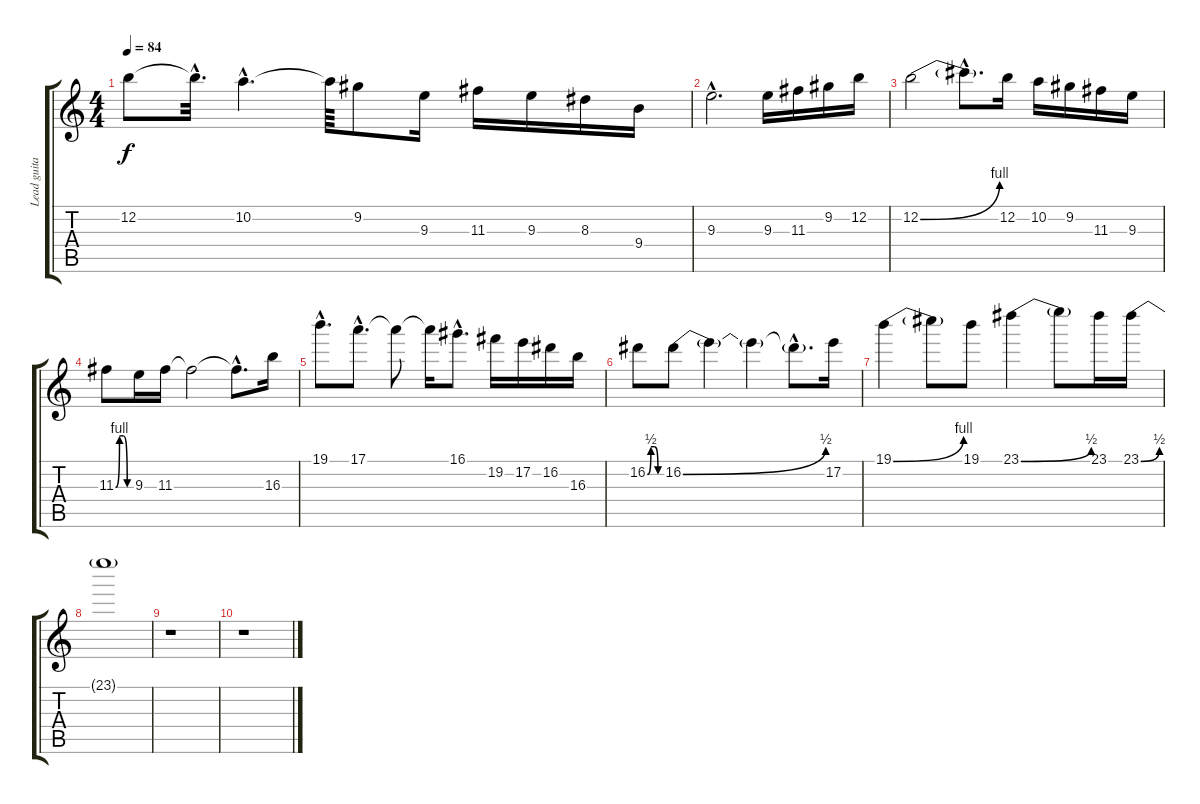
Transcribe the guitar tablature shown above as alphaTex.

\track ("Lead guitar (Steve morse)" "Lead guita") {instrument distortionguitar}
\staff {score tabs}
\tuning (E4 B3 G3 D3 A2 E2) {hide}
\ts (4 4)
\tempo 84
\clef g2
\ks c
12.2.8{dy f} 12.2{hac t}.32{d} 10.2{hac}.4{d} 10.2{t}.64 9.2.8 9.3.16 11.3.16 9.3.16 8.3.16 9.4.16 |
9.3{hac}.2{d} 9.3.16 11.3.16 9.2.16 12.2.16 |
12.2{be (bend 0 0 60 4)}.2 12.2{hac t}.8{d} 12.2.16 10.2.16 9.2.16 11.3.16 9.3.16 |
11.3{be (custom 0 0 15 4 30 4 45 0 60 0)}.8 9.3.16 11.3.16 11.3{t}.2 11.3{hac t}.8{d} 16.3.16 |
19.1{hac}.8{d} 17.1{hac}.8{d} 17.1{t}.8 17.1{t}.16 16.1{hac}.8{d} 19.2.16 17.2.16 16.2.16 16.3.16 |
16.2{be (custom 0 0 15 2 30 2 45 0 60 0)}.8 16.2{be (bend 0 0 60 2)}.8 16.2{t}.4 16.2{t}.4 16.2{hac t}.8{d} 17.2.16 |
19.1{be (bend 0 0 60 4)}.4 19.1{t}.8 19.1.8 23.1{be (bend 0 0 60 2)}.4 23.1{t}.8 23.1.16 23.1{be (bend 0 0 60 2)}.16 |
23.1{t}.1 |
r.1 |
r.1
